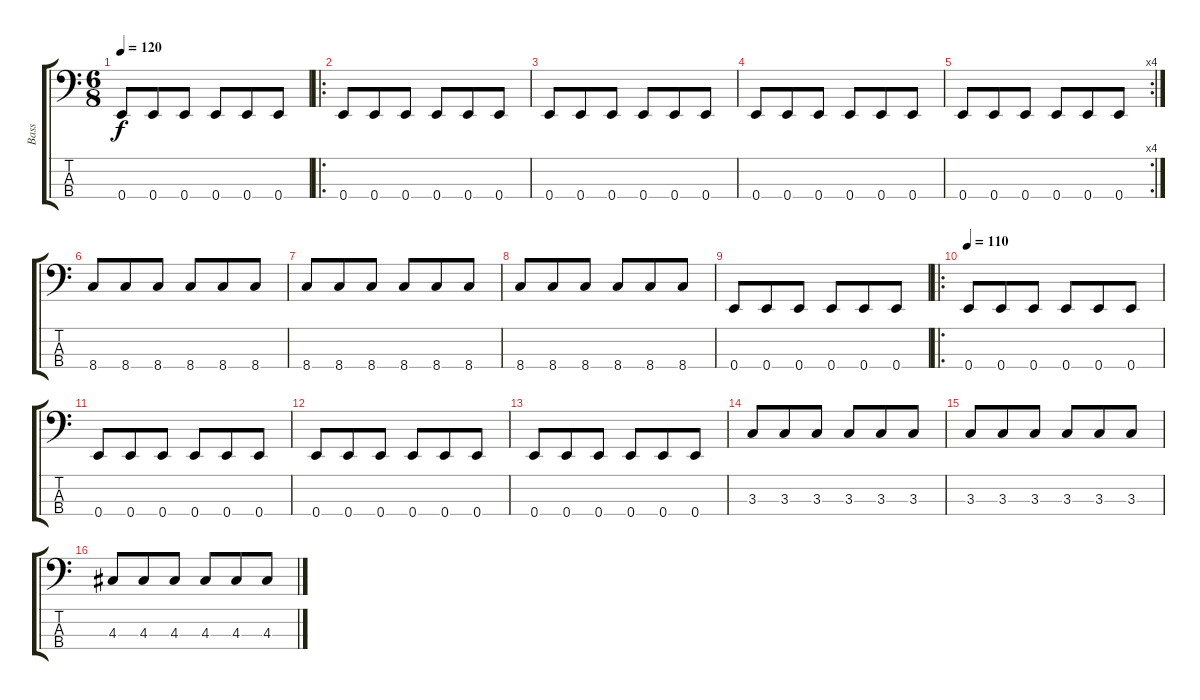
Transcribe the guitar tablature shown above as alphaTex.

\track ("Bass" "Bass") {instrument electricbasspick}
\staff {score tabs}
\tuning (G2 D2 A1 E1) {hide}
\ts (6 8)
\tempo 120
\clef f4
\ks c
0.4.8{dy f} 0.4.8 0.4.8 0.4.8 0.4.8 0.4.8 |
\ro
0.4.8 0.4.8 0.4.8 0.4.8 0.4.8 0.4.8 |
0.4.8 0.4.8 0.4.8 0.4.8 0.4.8 0.4.8 |
0.4.8 0.4.8 0.4.8 0.4.8 0.4.8 0.4.8 |
\rc 4
0.4.8 0.4.8 0.4.8 0.4.8 0.4.8 0.4.8 |
8.4.8 8.4.8 8.4.8 8.4.8 8.4.8 8.4.8 |
8.4.8 8.4.8 8.4.8 8.4.8 8.4.8 8.4.8 |
8.4.8 8.4.8 8.4.8 8.4.8 8.4.8 8.4.8 |
0.4.8 0.4.8 0.4.8 0.4.8 0.4.8 0.4.8 |
\ro
\tempo 110
0.4.8 0.4.8 0.4.8 0.4.8 0.4.8 0.4.8 |
0.4.8 0.4.8 0.4.8 0.4.8 0.4.8 0.4.8 |
0.4.8 0.4.8 0.4.8 0.4.8 0.4.8 0.4.8 |
0.4.8 0.4.8 0.4.8 0.4.8 0.4.8 0.4.8 |
3.3.8 3.3.8 3.3.8 3.3.8 3.3.8 3.3.8 |
3.3.8 3.3.8 3.3.8 3.3.8 3.3.8 3.3.8 |
4.3.8 4.3.8 4.3.8 4.3.8 4.3.8 4.3.8
